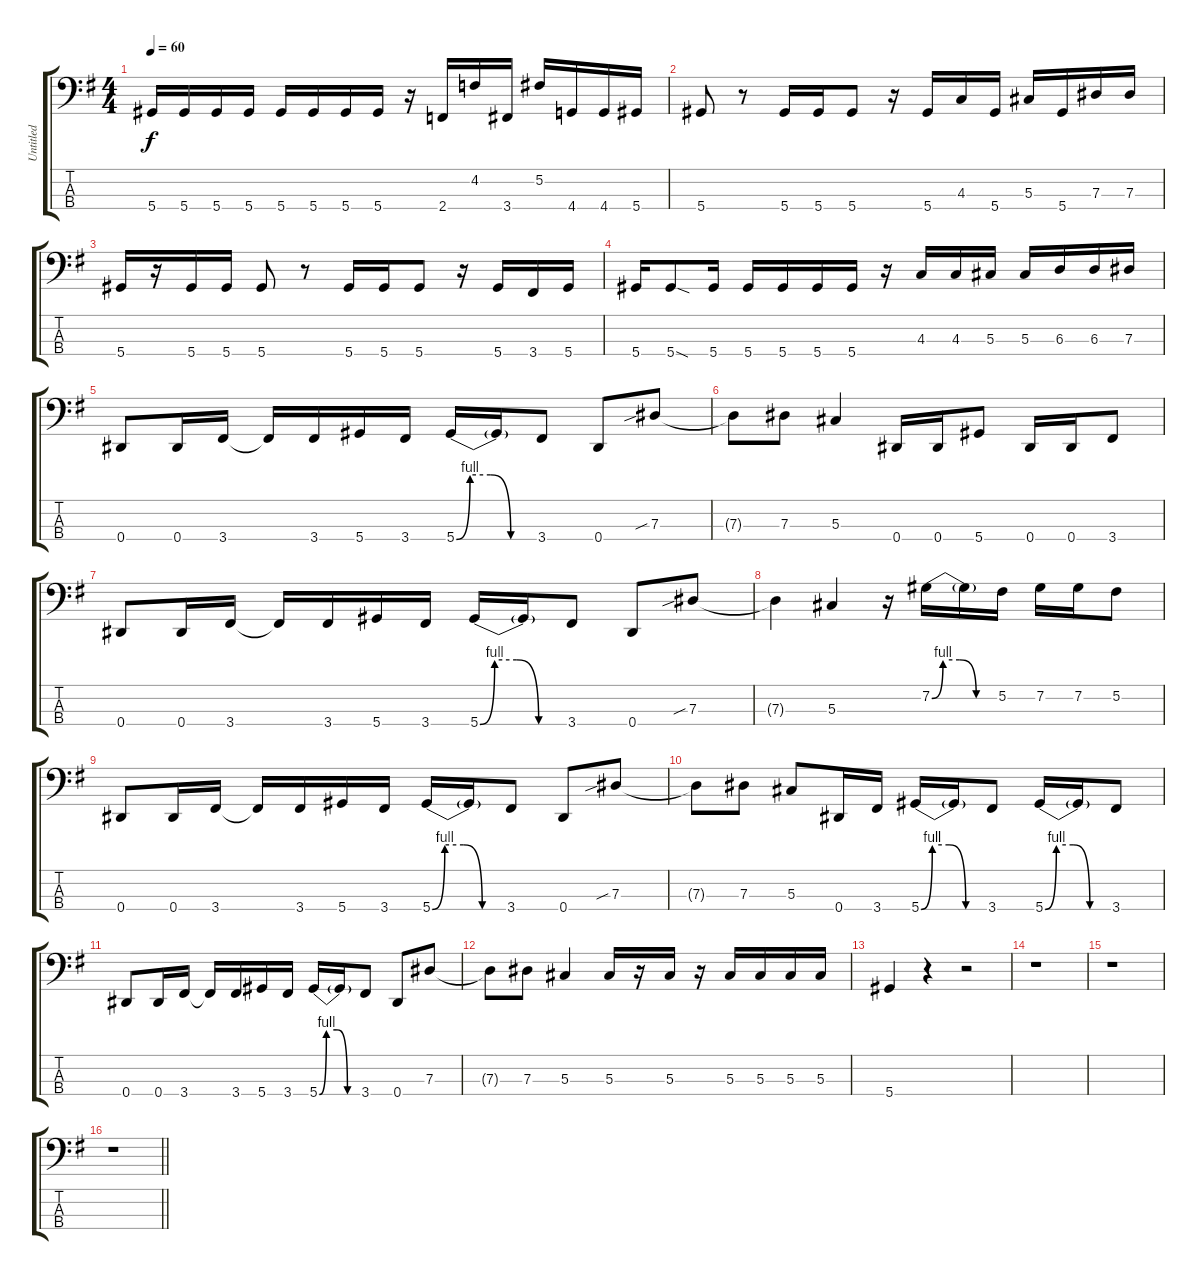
\track ("Untitled" "Untitled") {instrument electricbasspick}
\staff {score tabs}
\tuning (Gb2 Db2 Ab1 Eb1) {hide}
\ts (4 4)
\tempo 60
\clef f4
\ks g
5.4.16{dy f} 5.4.16 5.4.16 5.4.16 5.4.16 5.4.16 5.4.16 5.4.16 r.16 2.4.16 4.2.16 3.4.16 5.2.16 4.4.16 4.4.16 5.4.16 |
5.4.8 r.8 5.4.16 5.4.16 5.4.8 r.16 5.4.16 4.3.16 5.4.16 5.3.16 5.4.16 7.3.16 7.3.16 |
5.4.16 r.16 5.4.16 5.4.16 5.4.8 r.8 5.4.16 5.4.16 5.4.8 r.16 5.4.16 3.4.16 5.4.16 |
5.4.16 5.4{sod}.8 5.4.16 5.4.16 5.4.16 5.4.16 5.4.16 r.16 4.3.16 4.3.16 5.3.16 5.3.16 6.3.16 6.3.16 7.3.16 |
0.4.8 0.4.16 3.4.16 3.4{t}.16 3.4.16 5.4.16 3.4.16 5.4{be (custom 0 0 10 4 25 4 40 0 60 0)}.16 5.4{t}.16 3.4.8 0.4.8 7.3{sib}.8 |
7.3{t}.8 7.3.8 5.3.4 0.4.16 0.4.16 5.4.8 0.4.16 0.4.16 3.4.8 |
0.4.8 0.4.16 3.4.16 3.4{t}.16 3.4.16 5.4.16 3.4.16 5.4{be (custom 0 0 10 4 25 4 40 0 60 0)}.16 5.4{t}.16 3.4.8 0.4.8 7.3{sib}.8 |
7.3{t}.4 5.3.4 r.16 7.2{be (custom 0 0 10 4 25 4 40 0 60 0)}.16 7.2{t}.16 5.2.16 7.2.16 7.2.16 5.2.8 |
0.4.8 0.4.16 3.4.16 3.4{t}.16 3.4.16 5.4.16 3.4.16 5.4{be (custom 0 0 10 4 25 4 40 0 60 0)}.16 5.4{t}.16 3.4.8 0.4.8 7.3{sib}.8 |
7.3{t}.8 7.3.8 5.3.8 0.4.16 3.4.16 5.4{be (custom 0 0 10 4 25 4 40 0 60 0)}.16 5.4{t}.16 3.4.8 5.4{be (custom 0 0 10 4 25 4 40 0 60 0)}.16 5.4{t}.16 3.4.8 |
0.4.8 0.4.16 3.4.16 3.4{t}.16 3.4.16 5.4.16 3.4.16 5.4{be (custom 0 0 10 4 25 4 40 0 60 0)}.16 5.4{t}.16 3.4.8 0.4.8 7.3.8 |
7.3{t}.8 7.3.8 5.3.4 5.3.16 r.16 5.3.16 r.16 5.3.16 5.3.16 5.3.16 5.3.16 |
5.4.4 r.4 r.2 |
r.1 |
r.1 |
\barLineRight lightlight
r.1
